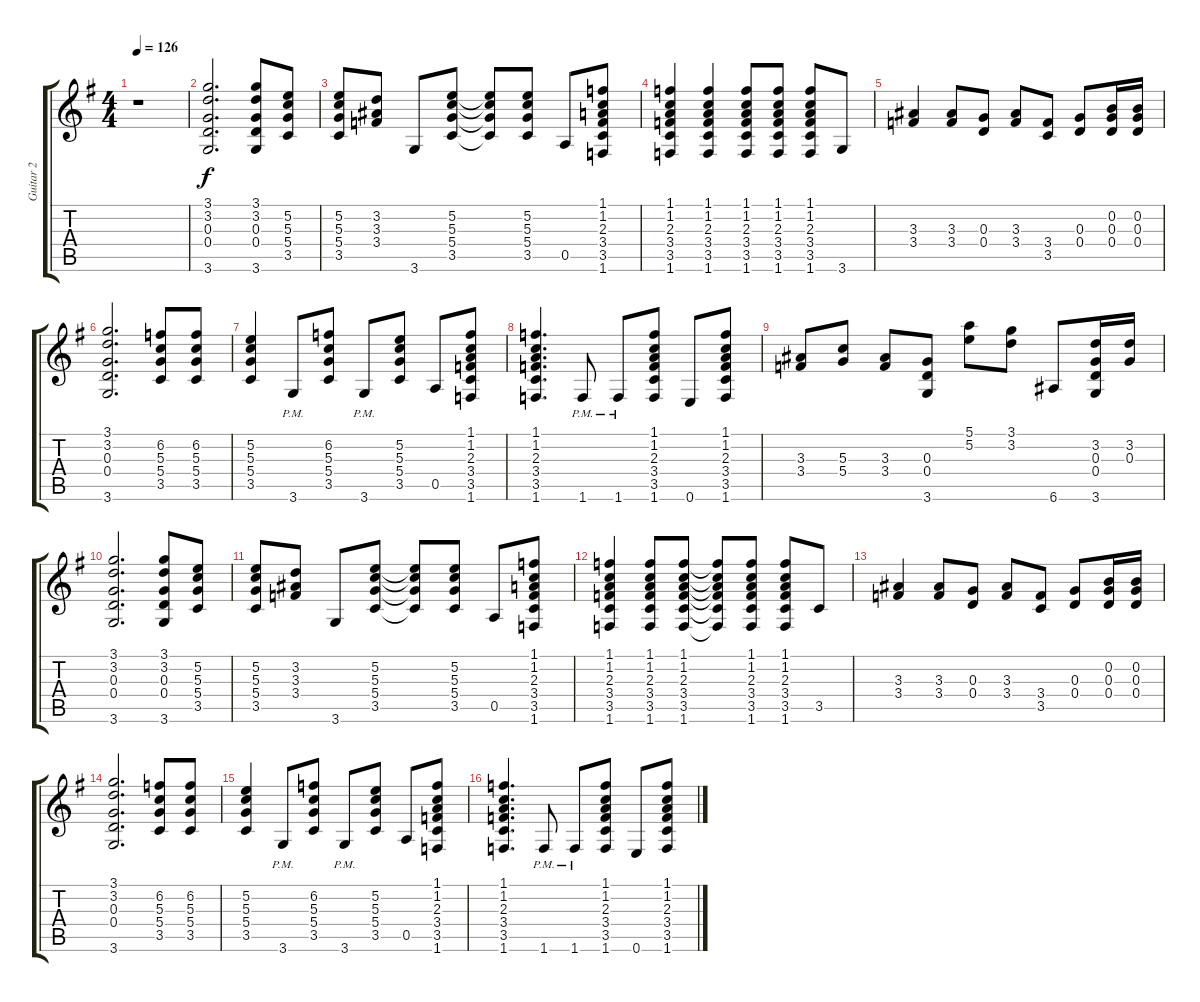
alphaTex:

\track ("Guitar 2" "Guitar 2") {instrument overdrivenguitar}
\staff {score tabs}
\tuning (E4 B3 G3 D3 A2 E2) {hide}
\ts (4 4)
\tempo 126
\clef g2
\ks g
r.1{dy f} |
(3.1 3.2 0.3 0.4 3.6).2{d} (3.1 3.2 0.3 0.4 3.6).8 (5.2 5.3 5.4 3.5).8 |
(5.2 5.3 5.4 3.5).8 (3.2 3.3 3.4).8 3.6.8 (5.2 5.3 5.4 3.5).8 (5.2{t} 5.3{t} 5.4{t} 3.5{t}).8 (5.2 5.3 5.4 3.5).8 0.5.8 (1.1 1.2 2.3 3.4 3.5 1.6).8 |
(1.1 1.2 2.3 3.4 3.5 1.6).4 (1.1 1.2 2.3 3.4 3.5 1.6).4 (1.1 1.2 2.3 3.4 3.5 1.6).8 (1.1 1.2 2.3 3.4 3.5 1.6).8 (1.1 1.2 2.3 3.4 3.5 1.6).8 3.6.8 |
(3.3 3.4).4 (3.3 3.4).8 (0.3 0.4).8 (3.3 3.4).8 (3.4 3.5).8 (0.3 0.4).8 (0.2 0.3 0.4).16 (0.2 0.3 0.4).16 |
(3.1 3.2 0.3 0.4 3.6).2{d} (6.2 5.3 5.4 3.5).8 (6.2 5.3 5.4 3.5).8 |
(5.2 5.3 5.4 3.5).4 3.6{pm}.8 (6.2 5.3 5.4 3.5).8 3.6{pm}.8 (5.2 5.3 5.4 3.5).8 0.5.8 (1.1 1.2 2.3 3.4 3.5 1.6).8 |
(1.1 1.2 2.3 3.4 3.5 1.6).4{d} 1.6{pm}.8 1.6{pm}.8 (1.1 1.2 2.3 3.4 3.5 1.6).8 0.6.8 (1.1 1.2 2.3 3.4 3.5 1.6).8 |
(3.3 3.4).8 (5.3 5.4).8 (3.3 3.4).8 (0.3 0.4 3.6).8 (5.1 5.2).8 (3.1 3.2).8 6.6.8 (3.2 0.3 0.4 3.6).16 (3.2 0.3).16 |
(3.1 3.2 0.3 0.4 3.6).2{d} (3.1 3.2 0.3 0.4 3.6).8 (5.2 5.3 5.4 3.5).8 |
(5.2 5.3 5.4 3.5).8 (3.2 3.3 3.4).8 3.6.8 (5.2 5.3 5.4 3.5).8 (5.2{t} 5.3{t} 5.4{t} 3.5{t}).8 (5.2 5.3 5.4 3.5).8 0.5.8 (1.1 1.2 2.3 3.4 3.5 1.6).8 |
(1.1 1.2 2.3 3.4 3.5 1.6).4 (1.1 1.2 2.3 3.4 3.5 1.6).8 (1.1 1.2 2.3 3.4 3.5 1.6).8 (1.1{t} 1.2{t} 2.3{t} 3.4{t} 3.5{t} 1.6{t}).8 (1.1 1.2 2.3 3.4 3.5 1.6).8 (1.1 1.2 2.3 3.4 3.5 1.6).8 3.5.8 |
(3.3 3.4).4 (3.3 3.4).8 (0.3 0.4).8 (3.3 3.4).8 (3.4 3.5).8 (0.3 0.4).8 (0.2 0.3 0.4).16 (0.2 0.3 0.4).16 |
(3.1 3.2 0.3 0.4 3.6).2{d} (6.2 5.3 5.4 3.5).8 (6.2 5.3 5.4 3.5).8 |
(5.2 5.3 5.4 3.5).4 3.6{pm}.8 (6.2 5.3 5.4 3.5).8 3.6{pm}.8 (5.2 5.3 5.4 3.5).8 0.5.8 (1.1 1.2 2.3 3.4 3.5 1.6).8 |
(1.1 1.2 2.3 3.4 3.5 1.6).4{d} 1.6{pm}.8 1.6{pm}.8 (1.1 1.2 2.3 3.4 3.5 1.6).8 0.6.8 (1.1 1.2 2.3 3.4 3.5 1.6).8
